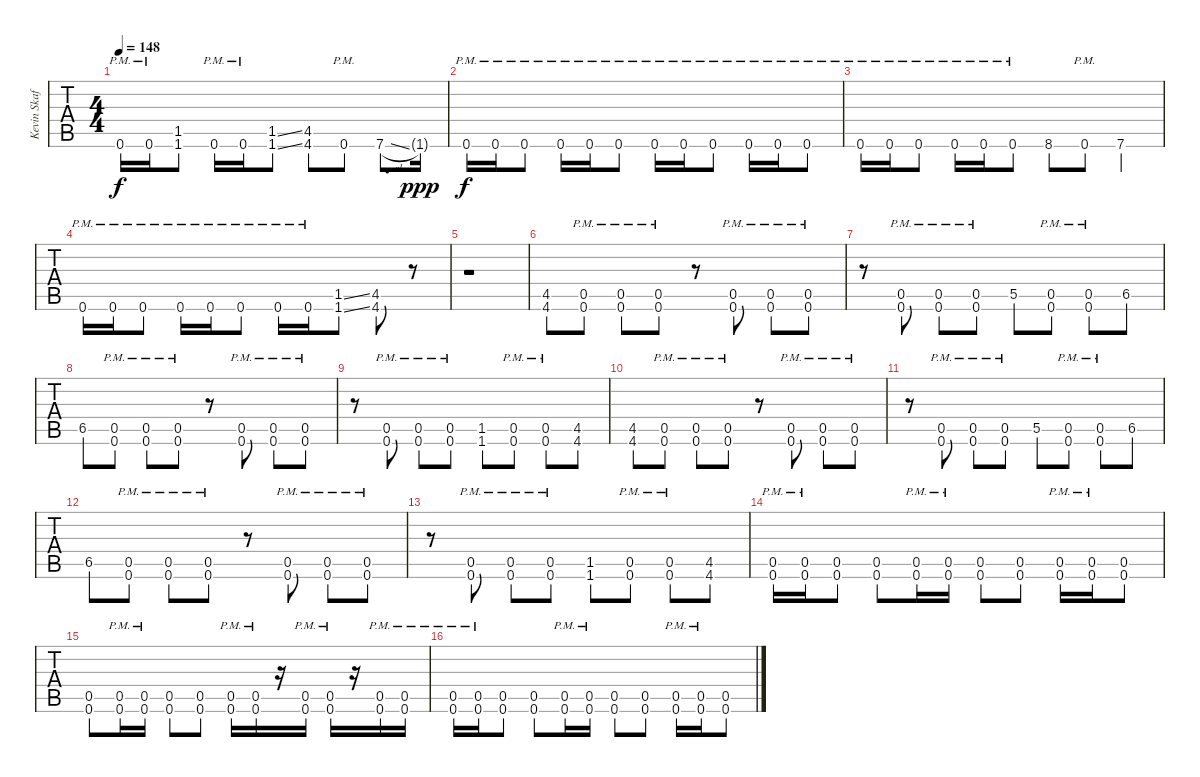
\track ("Kevin Skaff" "Kevin Skaf") {instrument distortionguitar}
\staff {tabs}
\tuning (Db4 Ab3 E3 B2 Gb2 B1) {hide}
\ts (4 4)
\tempo 148
\clef g2
\ks c
0.6{pm}.16{dy f} 0.6{pm}.16 (1.5 1.6).8 0.6{pm}.16 0.6{pm}.16 (1.5{ss} 1.6{ss}).8 (4.5 4.6).8 0.6{pm}.8 7.6{sl}.8{d} 1.6{g}.16{dy ppp} |
0.6{pm}.16{dy f} 0.6{pm}.16 0.6{pm}.8 0.6{pm}.16 0.6{pm}.16 0.6{pm}.8 0.6{pm}.16 0.6{pm}.16 0.6{pm}.8 0.6{pm}.16 0.6{pm}.16 0.6{pm}.8 |
0.6{pm}.16 0.6{pm}.16 0.6{pm}.8 0.6{pm}.16 0.6{pm}.16 0.6{pm}.8 8.6.8 0.6{pm}.8 7.6.4 |
0.6{pm}.16 0.6{pm}.16 0.6{pm}.8 0.6{pm}.16 0.6{pm}.16 0.6{pm}.8 0.6{pm}.16 0.6{pm}.16 (1.5{ss} 1.6{ss}).8 (4.5 4.6).8 r.8 |
r.1 |
(4.5 4.6).8 (0.5{pm} 0.6{pm}).8 (0.5{pm} 0.6{pm}).8 (0.5{pm} 0.6{pm}).8 r.8 (0.5{pm} 0.6{pm}).8 (0.5{pm} 0.6{pm}).8 (0.5{pm} 0.6{pm}).8 |
r.8 (0.5{pm} 0.6{pm}).8 (0.5{pm} 0.6{pm}).8 (0.5{pm} 0.6{pm}).8 5.5.8 (0.5{pm} 0.6{pm}).8 (0.5{pm} 0.6{pm}).8 6.5.8 |
6.5.8 (0.5{pm} 0.6{pm}).8 (0.5{pm} 0.6{pm}).8 (0.5{pm} 0.6{pm}).8 r.8 (0.5{pm} 0.6{pm}).8 (0.5{pm} 0.6{pm}).8 (0.5{pm} 0.6{pm}).8 |
r.8 (0.5{pm} 0.6{pm}).8 (0.5{pm} 0.6{pm}).8 (0.5{pm} 0.6{pm}).8 (1.5 1.6).8 (0.5{pm} 0.6{pm}).8 (0.5{pm} 0.6{pm}).8 (4.5 4.6).8 |
(4.5 4.6).8 (0.5{pm} 0.6{pm}).8 (0.5{pm} 0.6{pm}).8 (0.5{pm} 0.6{pm}).8 r.8 (0.5{pm} 0.6{pm}).8 (0.5{pm} 0.6{pm}).8 (0.5{pm} 0.6{pm}).8 |
r.8 (0.5{pm} 0.6{pm}).8 (0.5{pm} 0.6{pm}).8 (0.5{pm} 0.6{pm}).8 5.5.8 (0.5{pm} 0.6{pm}).8 (0.5{pm} 0.6{pm}).8 6.5.8 |
6.5.8 (0.5{pm} 0.6{pm}).8 (0.5{pm} 0.6{pm}).8 (0.5{pm} 0.6{pm}).8 r.8 (0.5{pm} 0.6{pm}).8 (0.5{pm} 0.6{pm}).8 (0.5{pm} 0.6{pm}).8 |
r.8 (0.5{pm} 0.6{pm}).8 (0.5{pm} 0.6{pm}).8 (0.5{pm} 0.6{pm}).8 (1.5 1.6).8 (0.5{pm} 0.6{pm}).8 (0.5{pm} 0.6{pm}).8 (4.5 4.6).8 |
(0.5{pm} 0.6{pm}).16 (0.5{pm} 0.6{pm}).16 (0.5 0.6).8 (0.5 0.6).8 (0.5{pm} 0.6{pm}).16 (0.5{pm} 0.6{pm}).16 (0.5 0.6).8 (0.5 0.6).8 (0.5{pm} 0.6{pm}).16 (0.5{pm} 0.6{pm}).16 (0.5 0.6).8 |
(0.5 0.6).8 (0.5{pm} 0.6{pm}).16 (0.5{pm} 0.6{pm}).16 (0.5 0.6).8 (0.5 0.6).8 (0.5{pm} 0.6{pm}).16 (0.5{pm} 0.6{pm}).16 r.16 (0.5{pm} 0.6{pm}).16 (0.5{pm} 0.6{pm}).16 r.16 (0.5{pm} 0.6{pm}).16 (0.5{pm} 0.6{pm}).16 |
(0.5{pm} 0.6{pm}).16 (0.5{pm} 0.6{pm}).16 (0.5 0.6).8 (0.5 0.6).8 (0.5{pm} 0.6{pm}).16 (0.5{pm} 0.6{pm}).16 (0.5 0.6).8 (0.5 0.6).8 (0.5{pm} 0.6{pm}).16 (0.5{pm} 0.6{pm}).16 (0.5 0.6).8
